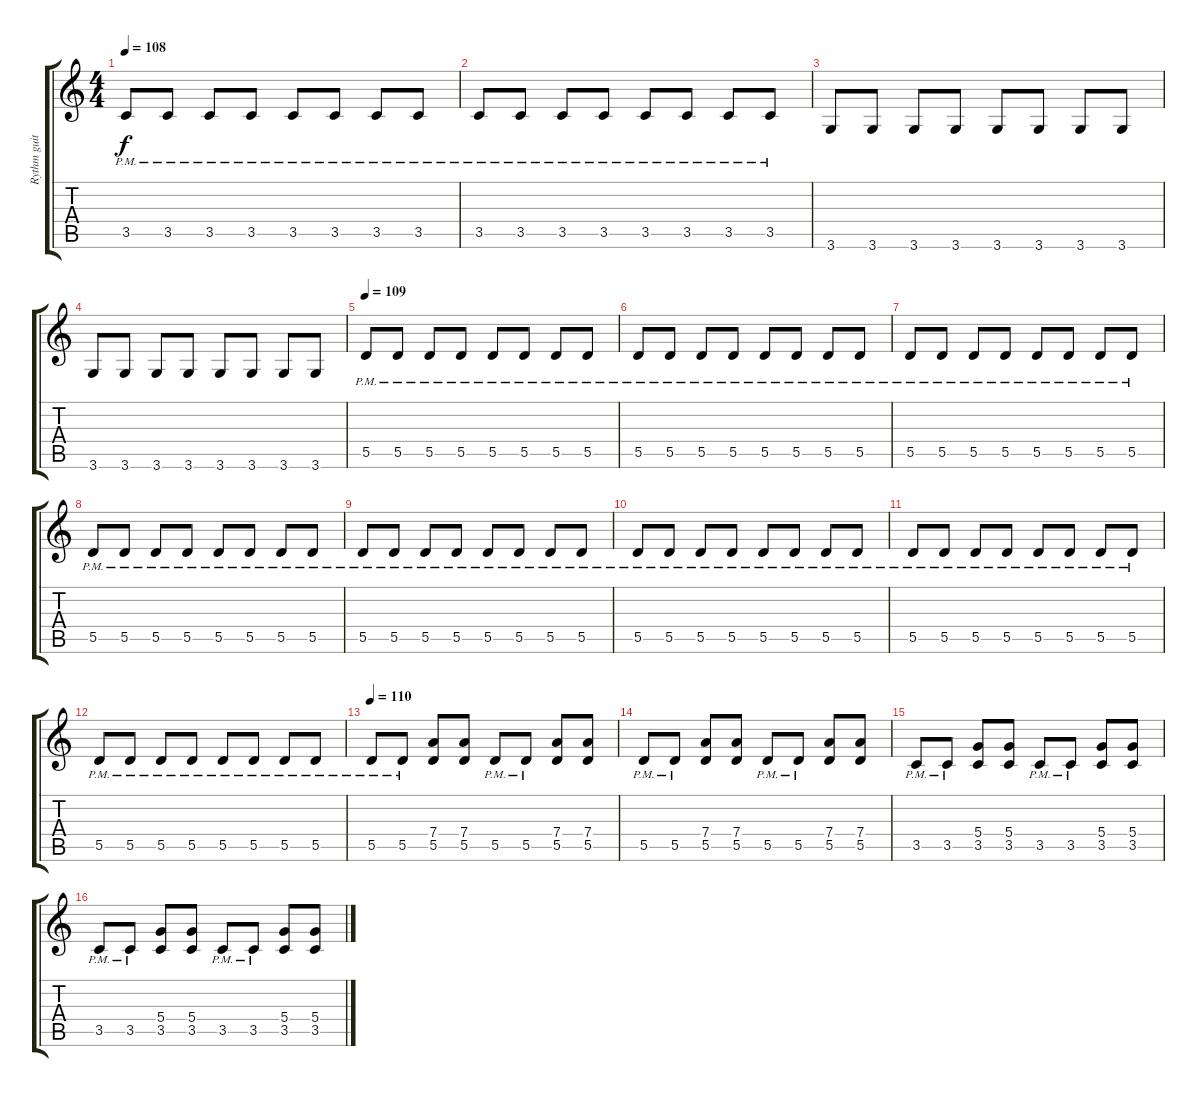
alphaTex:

\track ("Rythm guitar" "Rythm guit") {instrument overdrivenguitar}
\staff {score tabs}
\tuning (E4 B3 G3 D3 A2 E2) {hide}
\ts (4 4)
\tempo 108
\clef g2
\ks c
3.5{pm}.8{dy f} 3.5{pm}.8 3.5{pm}.8 3.5{pm}.8 3.5{pm}.8 3.5{pm}.8 3.5{pm}.8 3.5{pm}.8 |
3.5{pm}.8 3.5{pm}.8 3.5{pm}.8 3.5{pm}.8 3.5{pm}.8 3.5{pm}.8 3.5{pm}.8 3.5{pm}.8 |
3.6.8 3.6.8 3.6.8 3.6.8 3.6.8 3.6.8 3.6.8 3.6.8 |
3.6.8 3.6.8 3.6.8 3.6.8 3.6.8 3.6.8 3.6.8 3.6.8 |
\tempo 109
5.5{pm}.8 5.5{pm}.8 5.5{pm}.8 5.5{pm}.8 5.5{pm}.8 5.5{pm}.8 5.5{pm}.8 5.5{pm}.8 |
5.5{pm}.8 5.5{pm}.8 5.5{pm}.8 5.5{pm}.8 5.5{pm}.8 5.5{pm}.8 5.5{pm}.8 5.5{pm}.8 |
5.5{pm}.8 5.5{pm}.8 5.5{pm}.8 5.5{pm}.8 5.5{pm}.8 5.5{pm}.8 5.5{pm}.8 5.5{pm}.8 |
5.5{pm}.8 5.5{pm}.8 5.5{pm}.8 5.5{pm}.8 5.5{pm}.8 5.5{pm}.8 5.5{pm}.8 5.5{pm}.8 |
5.5{pm}.8 5.5{pm}.8 5.5{pm}.8 5.5{pm}.8 5.5{pm}.8 5.5{pm}.8 5.5{pm}.8 5.5{pm}.8 |
5.5{pm}.8 5.5{pm}.8 5.5{pm}.8 5.5{pm}.8 5.5{pm}.8 5.5{pm}.8 5.5{pm}.8 5.5{pm}.8 |
5.5{pm}.8 5.5{pm}.8 5.5{pm}.8 5.5{pm}.8 5.5{pm}.8 5.5{pm}.8 5.5{pm}.8 5.5{pm}.8 |
5.5{pm}.8 5.5{pm}.8 5.5{pm}.8 5.5{pm}.8 5.5{pm}.8 5.5{pm}.8 5.5{pm}.8 5.5{pm}.8 |
\tempo 110
5.5{pm}.8 5.5{pm}.8 (7.4 5.5).8 (7.4 5.5).8 5.5{pm}.8 5.5{pm}.8 (7.4 5.5).8 (7.4 5.5).8 |
5.5{pm}.8 5.5{pm}.8 (7.4 5.5).8 (7.4 5.5).8 5.5{pm}.8 5.5{pm}.8 (7.4 5.5).8 (7.4 5.5).8 |
3.5{pm}.8 3.5{pm}.8 (5.4 3.5).8 (5.4 3.5).8 3.5{pm}.8 3.5{pm}.8 (5.4 3.5).8 (5.4 3.5).8 |
3.5{pm}.8 3.5{pm}.8 (5.4 3.5).8 (5.4 3.5).8 3.5{pm}.8 3.5{pm}.8 (5.4 3.5).8 (5.4 3.5).8
